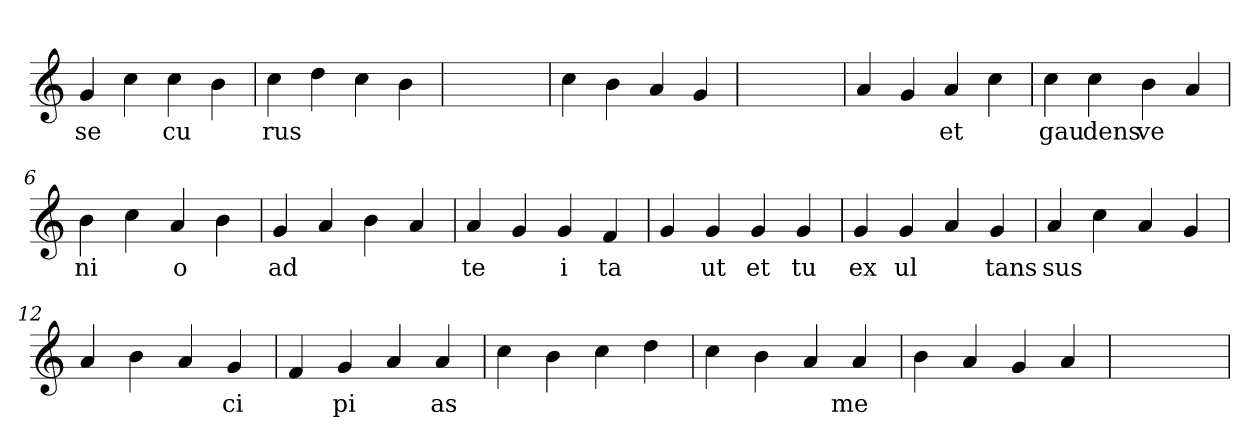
**kern	**text
*part1	*part1
*staff1	*staff1
*clefG2	*
=1	=1
4g	se
4cc	.
4cc	cu
4b	.
=2	=2
4cc	rus
4dd	.
4cc	.
4b	.
=3	=3
1ryy	.
=3	=3
4cc	.
4b	.
4a	.
4g	.
=4	=4
1ryy	.
=4	=4
4a	.
4g	.
4a	et
4cc	.
=5	=5
4cc	gau
4cc	dens
4b	ve
4a	.
=6	=6
4b	ni
4cc	.
4a	o
4b	.
=7	=7
4g	ad
4a	.
4b	.
4a	.
=8	=8
4a	te
4g	.
4g	i
4f	ta
=9	=9
4g	.
4g	ut
4g	et
4g	tu
=10	=10
4g	ex
4g	ul
4a	.
4g	tans
=11	=11
4a	sus
4cc	.
4a	.
4g	.
=12	=12
4a	.
4b	.
4a	.
4g	ci
=13	=13
4f	.
4g	pi
4a	.
4a	as
=14	=14
4cc	.
4b	.
4cc	.
4dd	.
=15	=15
4cc	.
4b	.
4a	.
4a	me
=16	=16
4b	.
4a	.
4g	.
4a	.
=17	=17
1ryy	.
=	=
*-	*-
